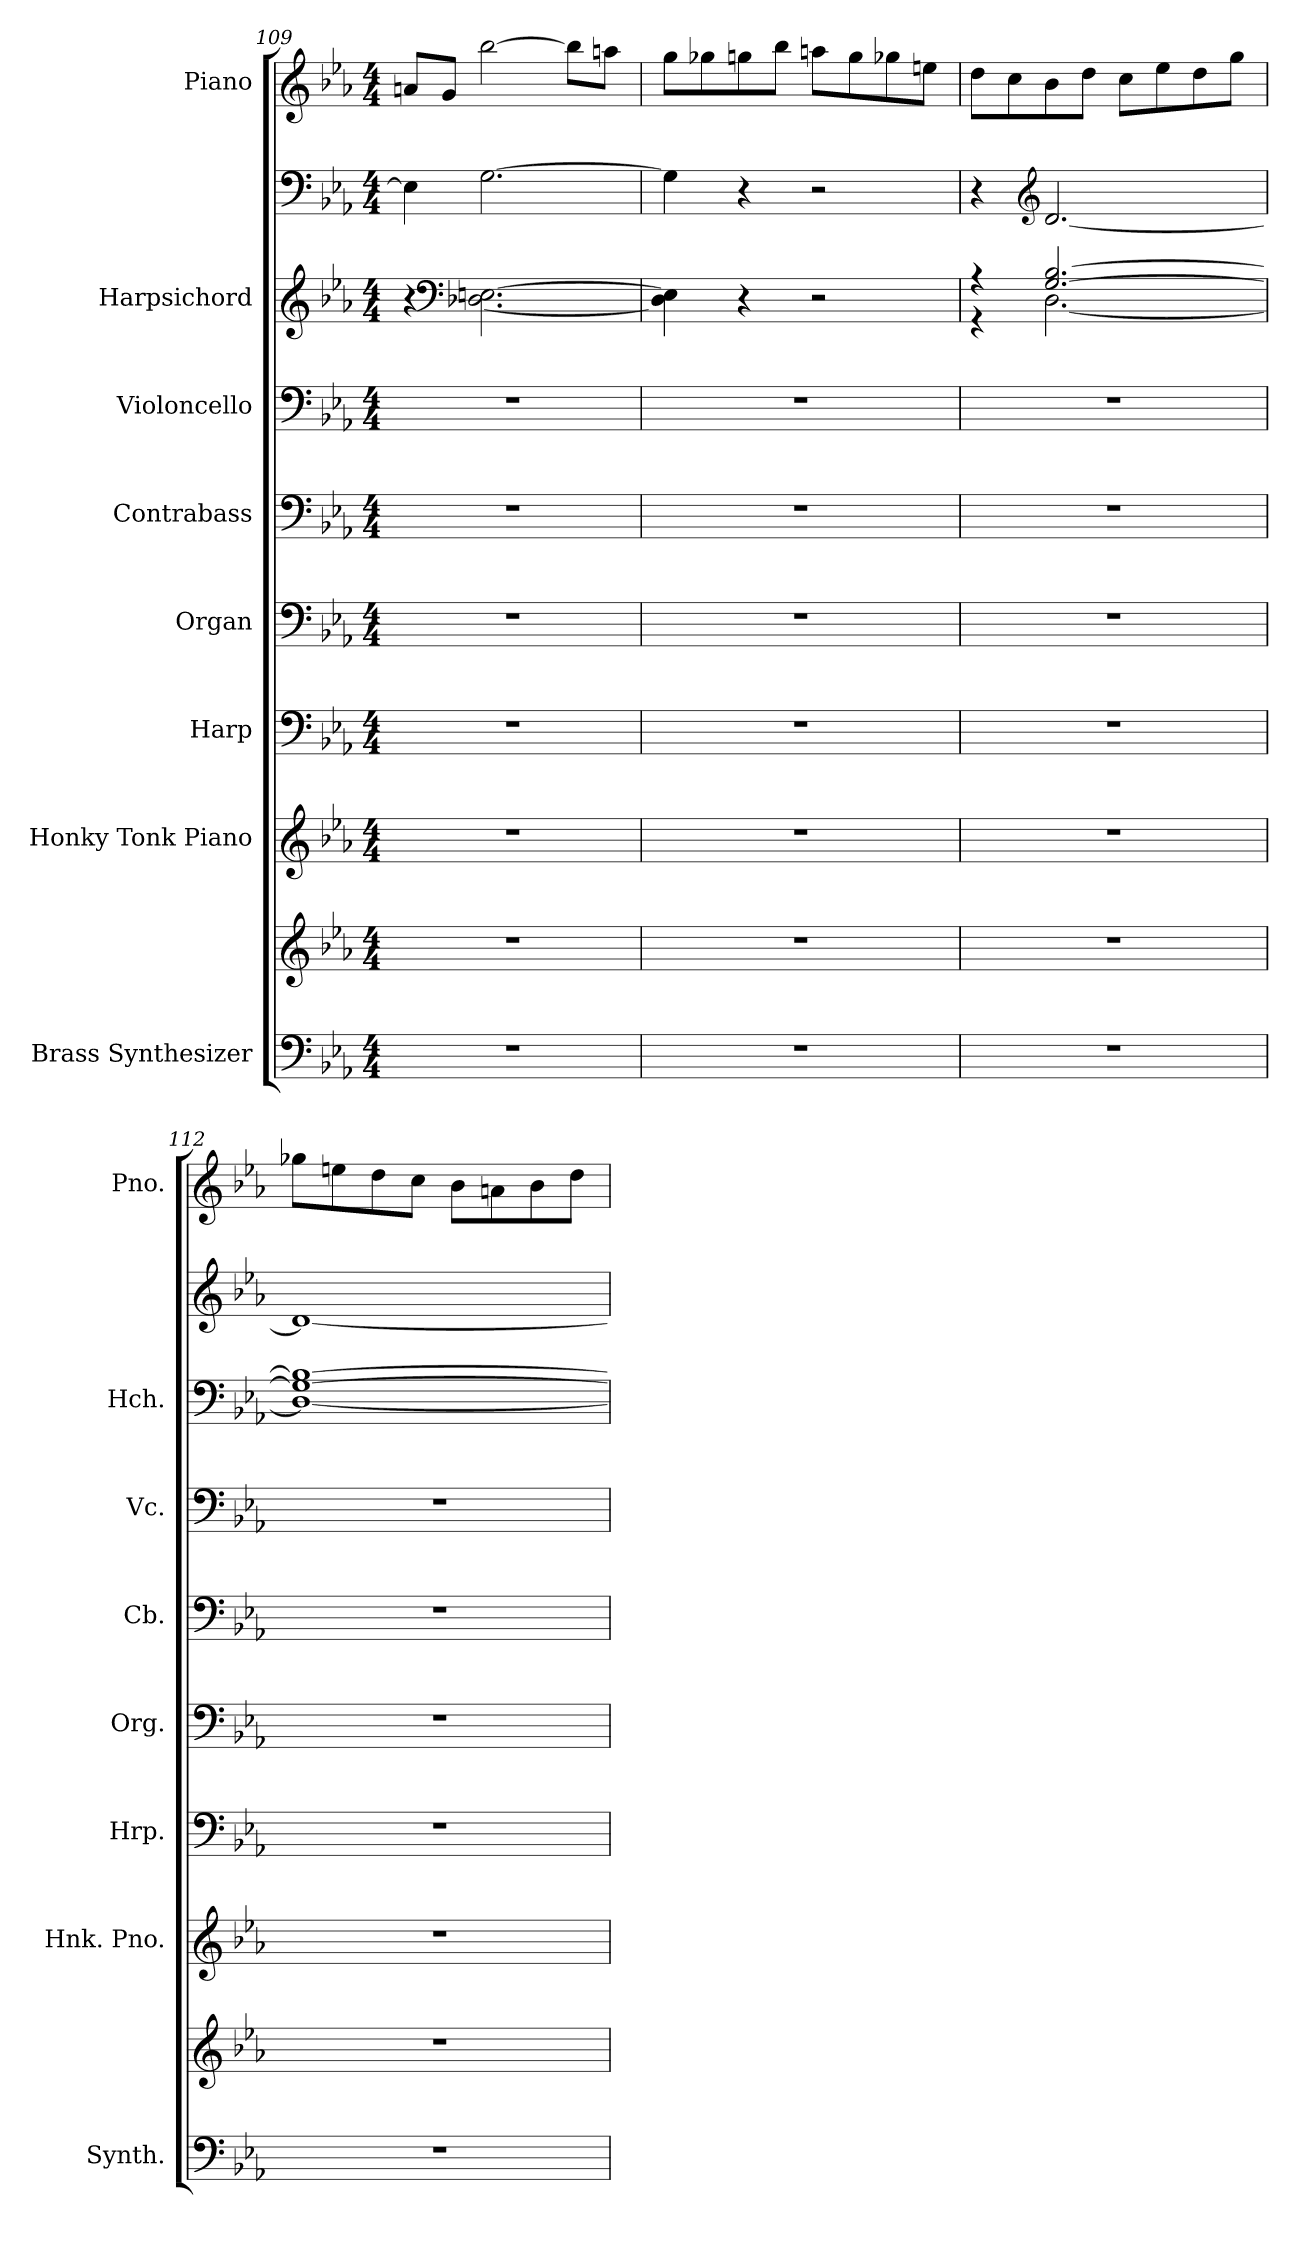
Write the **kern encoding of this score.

**kern	**kern	**kern	**kern	**kern	**kern	**kern	**kern	**kern	**kern
*part8	*part8	*part7	*part6	*part5	*part4	*part3	*part2	*part2	*part1
*staff10	*staff9	*staff8	*staff7	*staff6	*staff5	*staff4	*staff3	*staff2	*staff1
*I"Brass Synthesizer	*	*I"Honky Tonk Piano	*I"Harp	*I"Organ	*I"Contrabass	*I"Violoncello	*I"Harpsichord	*	*I"Piano
*I'Synth.	*	*I'Hnk. Pno.	*I'Hrp.	*I'Org.	*I'Cb.	*I'Vc.	*I'Hch.	*	*I'Pno.
!!LO:PB:g=z
*clefF4	*clefG2	*clefG2	*clefF4	*clefF4	*clefF4	*clefF4	*clefG2	*clefF4	*clefG2
*	*	*	*	*	*ITrd7c12	*	*	*	*
*k[b-e-a-]	*k[b-e-a-]	*k[b-e-a-]	*k[b-e-a-]	*k[b-e-a-]	*k[b-e-a-]	*k[b-e-a-]	*k[b-e-a-]	*k[b-e-a-]	*k[b-e-a-]
*M4/4	*M4/4	*M4/4	*M4/4	*M4/4	*M4/4	*M4/4	*M4/4	*M4/4	*M4/4
=109	=109	=109	=109	=109	=109	=109	=109	=109	=109
1r	1r	1r	1r	1r	1r	1r	4r	4E-\]	8an/L
.	.	.	.	.	.	.	.	.	8g/J
*	*	*	*	*	*	*	*clefF4	*	*
*	*	*	*	*	*	*	*	*	*MM112
.	.	.	.	.	.	.	[2.D-X\ [2.En\	[2.G\	[2bb-\
.	.	.	.	.	.	.	.	.	8bb-\L]
.	.	.	.	.	.	.	.	.	8aan\J
=110	=110	=110	=110	=110	=110	=110	=110	=110	=110
1r	1r	1r	1r	1r	1r	1r	4D-\] 4E\]	4G\]	8gg\L
.	.	.	.	.	.	.	.	.	8gg-X\
.	.	.	.	.	.	.	4r	4r	8ggn\
.	.	.	.	.	.	.	.	.	8bb-\J
.	.	.	.	.	.	.	2r	2r	8aan\L
.	.	.	.	.	.	.	.	.	8gg\
.	.	.	.	.	.	.	.	.	8gg-X\
.	.	.	.	.	.	.	.	.	8een\J
=111	=111	=111	=111	=111	=111	=111	=111	=111	=111
*	*	*	*	*	*	*	*^	*	*
1r	1r	1r	1r	1r	1r	1r	4r	4r	4r	8dd\L
.	.	.	.	.	.	.	.	.	.	8cc\
*	*	*	*	*	*	*	*	*	*clefG2	*
.	.	.	.	.	.	.	[2.G/ [2.B-/	[2.D\	[2.d/	8b-\
.	.	.	.	.	.	.	.	.	.	8dd\J
.	.	.	.	.	.	.	.	.	.	8cc\L
.	.	.	.	.	.	.	.	.	.	8ee-\
.	.	.	.	.	.	.	.	.	.	8dd\
.	.	.	.	.	.	.	.	.	.	8gg\J
!!LO:PB:g=z
=112	=112	=112	=112	=112	=112	=112	=112	=112	=112	=112
1r	1r	1r	1r	1r	1r	1r	1G_ 1B-_	1D_	1d_	8gg-X\L
.	.	.	.	.	.	.	.	.	.	8een\
.	.	.	.	.	.	.	.	.	.	8dd\
.	.	.	.	.	.	.	.	.	.	8cc\J
.	.	.	.	.	.	.	.	.	.	8b-\L
.	.	.	.	.	.	.	.	.	.	8an\
.	.	.	.	.	.	.	.	.	.	8b-\
.	.	.	.	.	.	.	.	.	.	8dd\J
*	*	*	*	*	*	*	*v	*v	*	*
=	=	=	=	=	=	=	=	=	=
*-	*-	*-	*-	*-	*-	*-	*-	*-	*-
